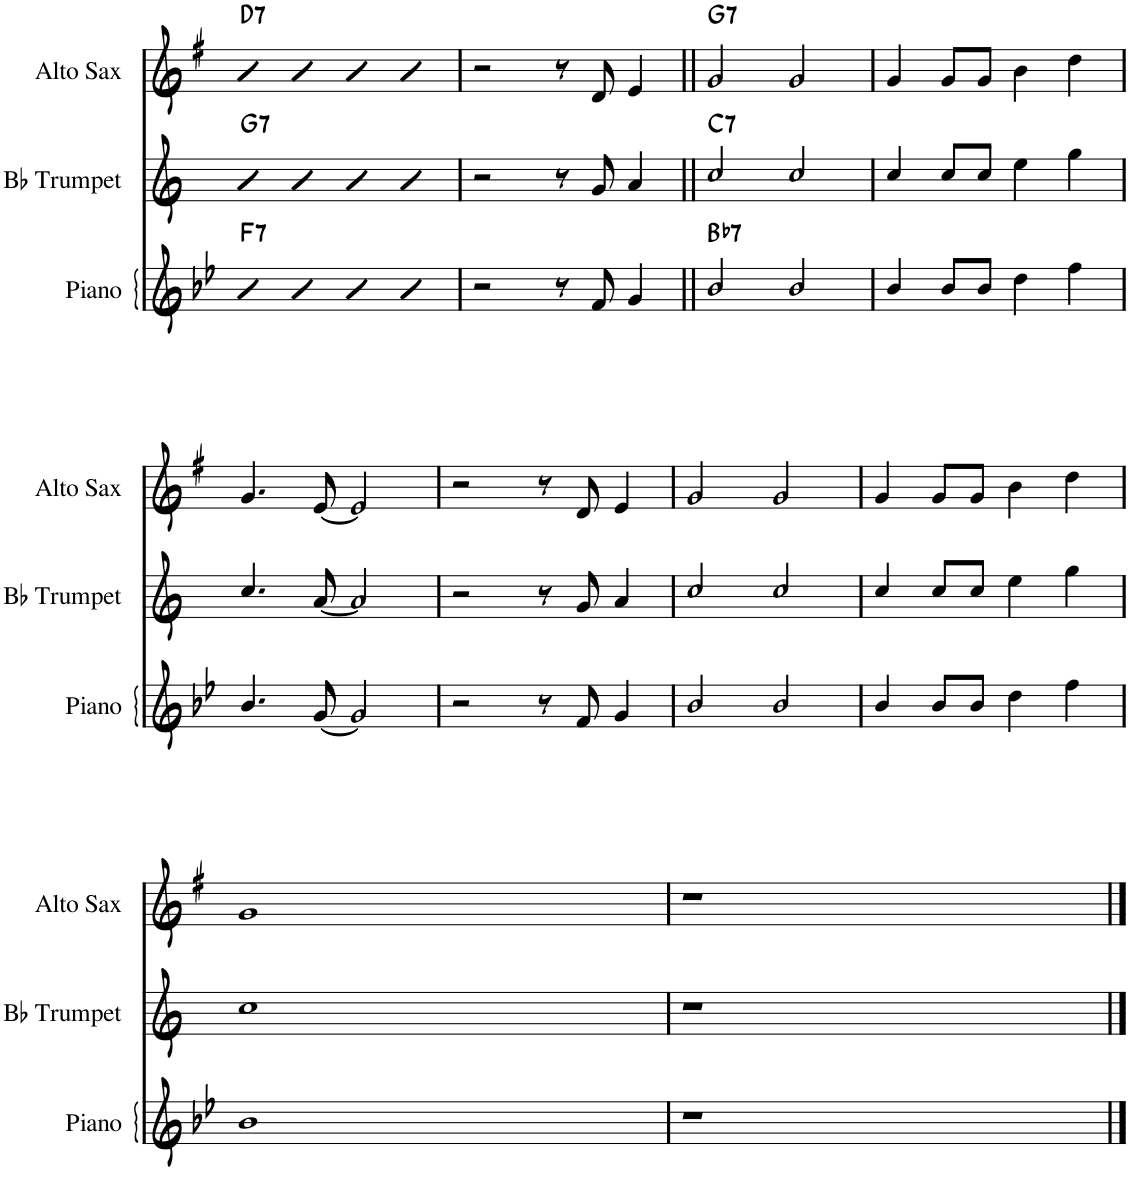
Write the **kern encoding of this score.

**kern	**harte	**kern	**harte	**kern	**harte
*part3	*part3	*part2	*part2	*part1	*part1
*staff3	*	*staff2	*	*staff1	*
*I"Piano	*	*I"Bb Trumpet	*	*I"Alto Sax	*
*I'Pno.	*	*I'Bb Tpt.	*	*I'Sax	*
!!LO:PB:g=z
*clefG2	*	*clefG2	*	*clefG2	*
*	*	*Trd1c2	*	*Trd5c9	*
*k[b-e-]	*	*k[]	*	*k[f#]	*
*M4/4	*	*M4/4	*	*M4/4	*
=1	=1	=1	=1	=1	=1
!	!LO:H:kt=7	!	!LO:H:kt=7	!	!LO:H:kt=7
4b-	F:7	4b	G:7	4b	D:7
4b-	.	4b	.	4b	.
4b-	.	4b	.	4b	.
4b-	.	4b	.	4b	.
=2	=2	=2	=2	=2	=2
2r	.	2r	.	2r	.
8r	.	8r	.	8r	.
8f/	.	8g/	.	8d/	.
4g/	.	4a/	.	4e/	.
=3||	=3||	=3||	=3||	=3||	=3||
!	!LO:H:kt=7	!	!LO:H:kt=7	!	!LO:H:kt=7
2b-/	Bb:7	2cc/	C:7	2g/	G:7
2b-/	.	2cc/	.	2g/	.
=4	=4	=4	=4	=4	=4
4b-/	.	4cc/	.	4g/	.
8b-/L	.	8cc/L	.	8g/L	.
8b-/J	.	8cc/J	.	8g/J	.
4dd\	.	4ee\	.	4b\	.
4ff\	.	4gg\	.	4dd\	.
!!LO:LB:g=z
=1	=1	=1	=1	=1	=1
4.b-/	.	4.cc/	.	4.g/	.
[8g/	.	[8a/	.	[8e/	.
2g/]	.	2a/]	.	2e/]	.
=2	=2	=2	=2	=2	=2
2r	.	2r	.	2r	.
8r	.	8r	.	8r	.
8f/	.	8g/	.	8d/	.
4g/	.	4a/	.	4e/	.
=3	=3	=3	=3	=3	=3
2b-/	.	2cc/	.	2g/	.
2b-/	.	2cc/	.	2g/	.
=4	=4	=4	=4	=4	=4
4b-/	.	4cc/	.	4g/	.
8b-/L	.	8cc/L	.	8g/L	.
8b-/J	.	8cc/J	.	8g/J	.
4dd\	.	4ee\	.	4b\	.
4ff\	.	4gg\	.	4dd\	.
!!LO:LB:g=z
=1	=1	=1	=1	=1	=1
1b-	.	1cc	.	1g	.
=2	=2	=2	=2	=2	=2
1r	.	1r	.	1r	.
==	==	==	==	==	==
*-	*-	*-	*-	*-	*-
